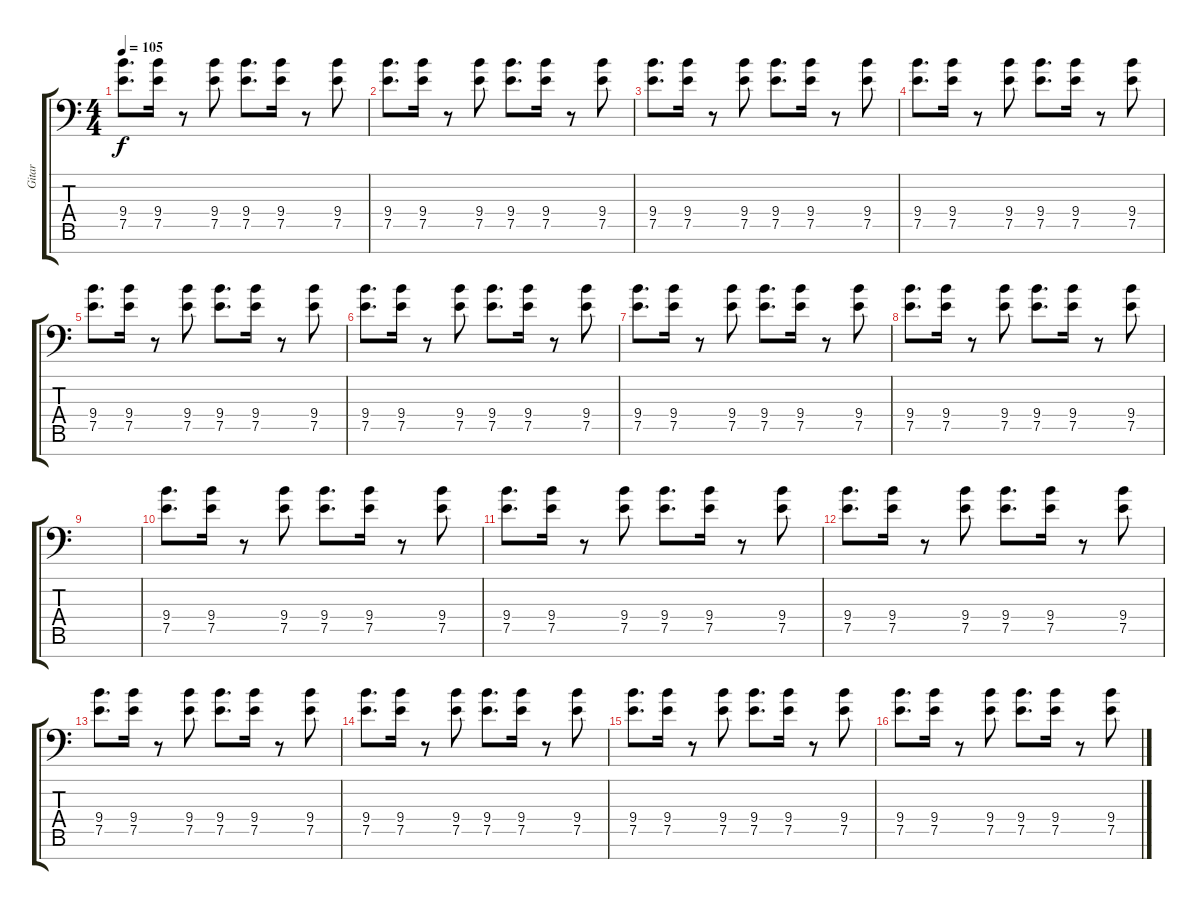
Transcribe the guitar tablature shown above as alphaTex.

\track ("Gitar " "Gitar ") {instrument distortionguitar}
\staff {score tabs}
\tuning (E4 B3 G3 D3 A2 E2 A1) {hide}
\ts (4 4)
\tempo 105
\clef f4
\ks c
(9.4 7.5).8{d dy f} (9.4 7.5).16 r.8 (9.4 7.5).8 (9.4 7.5).8{d} (9.4 7.5).16 r.8 (9.4 7.5).8 |
(9.4 7.5).8{d} (9.4 7.5).16 r.8 (9.4 7.5).8 (9.4 7.5).8{d} (9.4 7.5).16 r.8 (9.4 7.5).8 |
(9.4 7.5).8{d} (9.4 7.5).16 r.8 (9.4 7.5).8 (9.4 7.5).8{d} (9.4 7.5).16 r.8 (9.4 7.5).8 |
(9.4 7.5).8{d} (9.4 7.5).16 r.8 (9.4 7.5).8 (9.4 7.5).8{d} (9.4 7.5).16 r.8 (9.4 7.5).8 |
(9.4 7.5).8{d} (9.4 7.5).16 r.8 (9.4 7.5).8 (9.4 7.5).8{d} (9.4 7.5).16 r.8 (9.4 7.5).8 |
(9.4 7.5).8{d} (9.4 7.5).16 r.8 (9.4 7.5).8 (9.4 7.5).8{d} (9.4 7.5).16 r.8 (9.4 7.5).8 |
(9.4 7.5).8{d} (9.4 7.5).16 r.8 (9.4 7.5).8 (9.4 7.5).8{d} (9.4 7.5).16 r.8 (9.4 7.5).8 |
(9.4 7.5).8{d} (9.4 7.5).16 r.8 (9.4 7.5).8 (9.4 7.5).8{d} (9.4 7.5).16 r.8 (9.4 7.5).8 |
|
(9.4 7.5).8{d} (9.4 7.5).16 r.8 (9.4 7.5).8 (9.4 7.5).8{d} (9.4 7.5).16 r.8 (9.4 7.5).8 |
(9.4 7.5).8{d} (9.4 7.5).16 r.8 (9.4 7.5).8 (9.4 7.5).8{d} (9.4 7.5).16 r.8 (9.4 7.5).8 |
(9.4 7.5).8{d} (9.4 7.5).16 r.8 (9.4 7.5).8 (9.4 7.5).8{d} (9.4 7.5).16 r.8 (9.4 7.5).8 |
(9.4 7.5).8{d} (9.4 7.5).16 r.8 (9.4 7.5).8 (9.4 7.5).8{d} (9.4 7.5).16 r.8 (9.4 7.5).8 |
(9.4 7.5).8{d} (9.4 7.5).16 r.8 (9.4 7.5).8 (9.4 7.5).8{d} (9.4 7.5).16 r.8 (9.4 7.5).8 |
(9.4 7.5).8{d} (9.4 7.5).16 r.8 (9.4 7.5).8 (9.4 7.5).8{d} (9.4 7.5).16 r.8 (9.4 7.5).8 |
(9.4 7.5).8{d} (9.4 7.5).16 r.8 (9.4 7.5).8 (9.4 7.5).8{d} (9.4 7.5).16 r.8 (9.4 7.5).8
